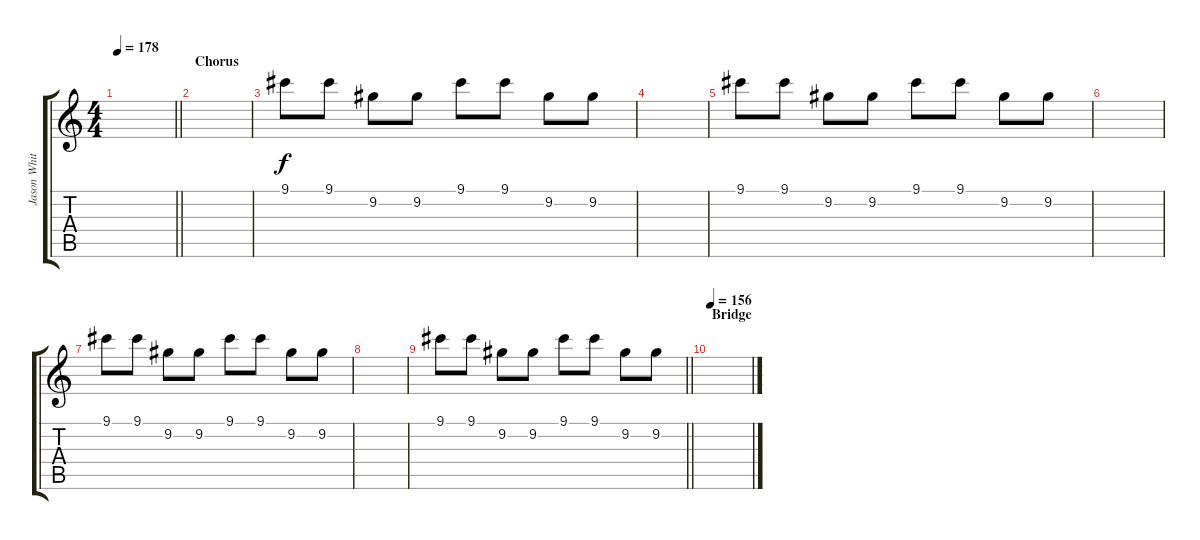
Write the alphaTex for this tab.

\track ("Jason White - Guitar" "Jason Whit") {instrument distortionguitar}
\staff {score tabs}
\tuning (E4 B3 G3 D3 A2 E2) {hide}
\ts (4 4)
\tempo 178
\clef g2
\barLineRight lightlight
\ks c
|
\section ("" "Chorus")
|
9.1.8 9.1.8 9.2.8 9.2.8 9.1.8 9.1.8 9.2.8 9.2.8 |
|
9.1.8 9.1.8 9.2.8 9.2.8 9.1.8 9.1.8 9.2.8 9.2.8 |
|
9.1.8 9.1.8 9.2.8 9.2.8 9.1.8 9.1.8 9.2.8 9.2.8 |
|
\barLineRight lightlight
9.1.8 9.1.8 9.2.8 9.2.8 9.1.8 9.1.8 9.2.8 9.2.8 |
\section ("" "Bridge")
\tempo 156
